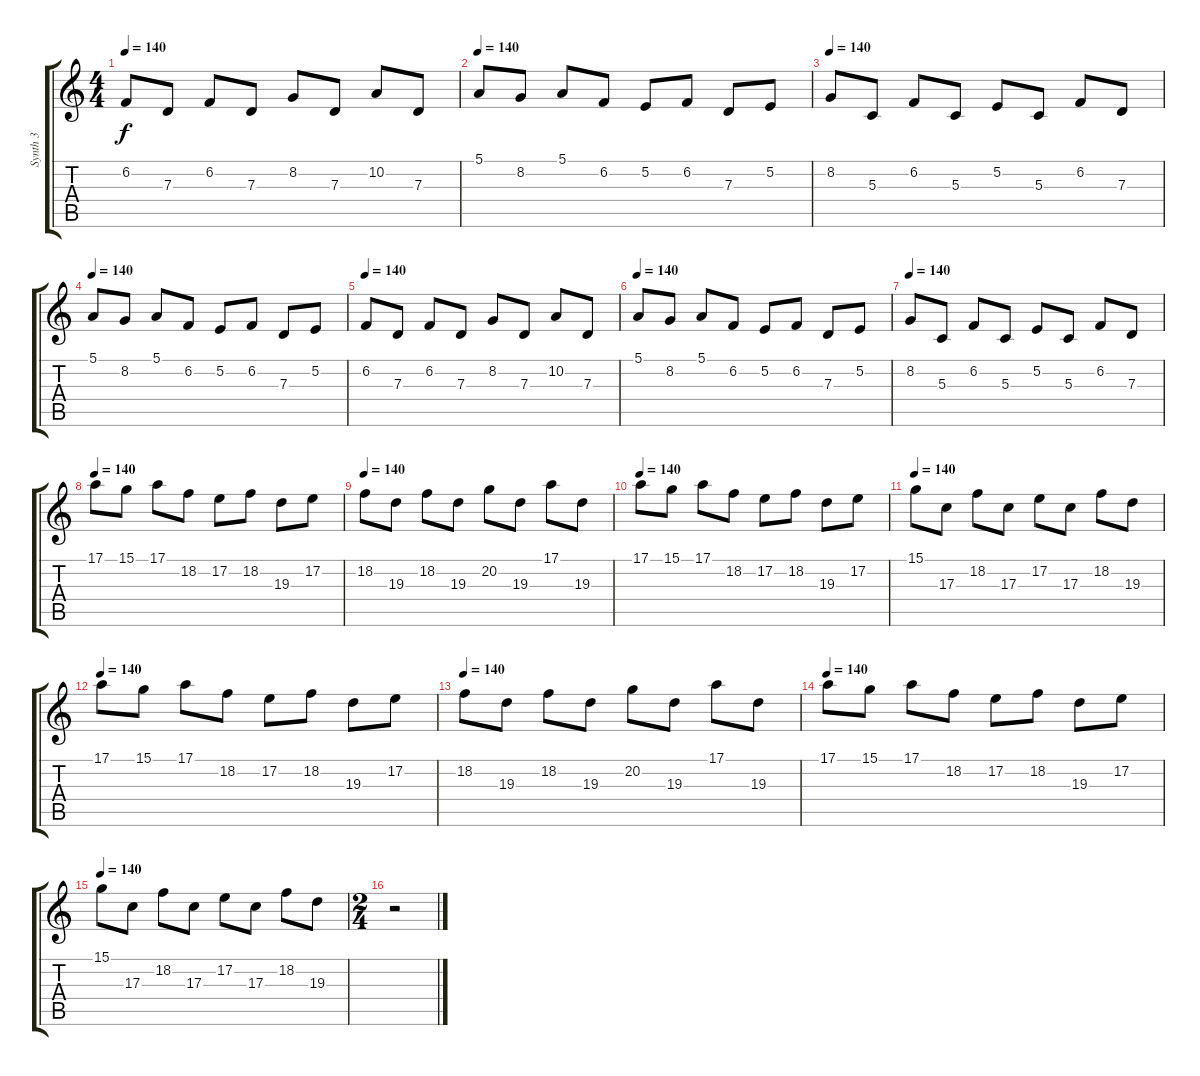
\track ("Synth 3" "Synth 3") {instrument lead3calliope}
\staff {score tabs}
\tuning (E4 B3 G3 D3 A2 E2) {hide}
\ts (4 4)
\tempo 140
\clef g2
\ks c
6.2.8{dy f} 7.3.8 6.2.8 7.3.8 8.2.8 7.3.8 10.2.8 7.3.8 |
\tempo 140
5.1.8 8.2.8 5.1.8 6.2.8 5.2.8 6.2.8 7.3.8 5.2.8 |
\tempo 140
8.2.8 5.3.8 6.2.8 5.3.8 5.2.8 5.3.8 6.2.8 7.3.8 |
\tempo 140
5.1.8 8.2.8 5.1.8 6.2.8 5.2.8 6.2.8 7.3.8 5.2.8 |
\tempo 140
6.2.8 7.3.8 6.2.8 7.3.8 8.2.8 7.3.8 10.2.8 7.3.8 |
\tempo 140
5.1.8 8.2.8 5.1.8 6.2.8 5.2.8 6.2.8 7.3.8 5.2.8 |
\tempo 140
8.2.8 5.3.8 6.2.8 5.3.8 5.2.8 5.3.8 6.2.8 7.3.8 |
\tempo 140
17.1.8 15.1.8 17.1.8 18.2.8 17.2.8 18.2.8 19.3.8 17.2.8 |
\tempo 140
18.2.8 19.3.8 18.2.8 19.3.8 20.2.8 19.3.8 17.1.8 19.3.8 |
\tempo 140
17.1.8 15.1.8 17.1.8 18.2.8 17.2.8 18.2.8 19.3.8 17.2.8 |
\tempo 140
15.1.8 17.3.8 18.2.8 17.3.8 17.2.8 17.3.8 18.2.8 19.3.8 |
\tempo 140
17.1.8 15.1.8 17.1.8 18.2.8 17.2.8 18.2.8 19.3.8 17.2.8 |
\tempo 140
18.2.8 19.3.8 18.2.8 19.3.8 20.2.8 19.3.8 17.1.8 19.3.8 |
\tempo 140
17.1.8 15.1.8 17.1.8 18.2.8 17.2.8 18.2.8 19.3.8 17.2.8 |
\tempo 140
15.1.8 17.3.8 18.2.8 17.3.8 17.2.8 17.3.8 18.2.8 19.3.8 |
\ts (2 4)
r.2
